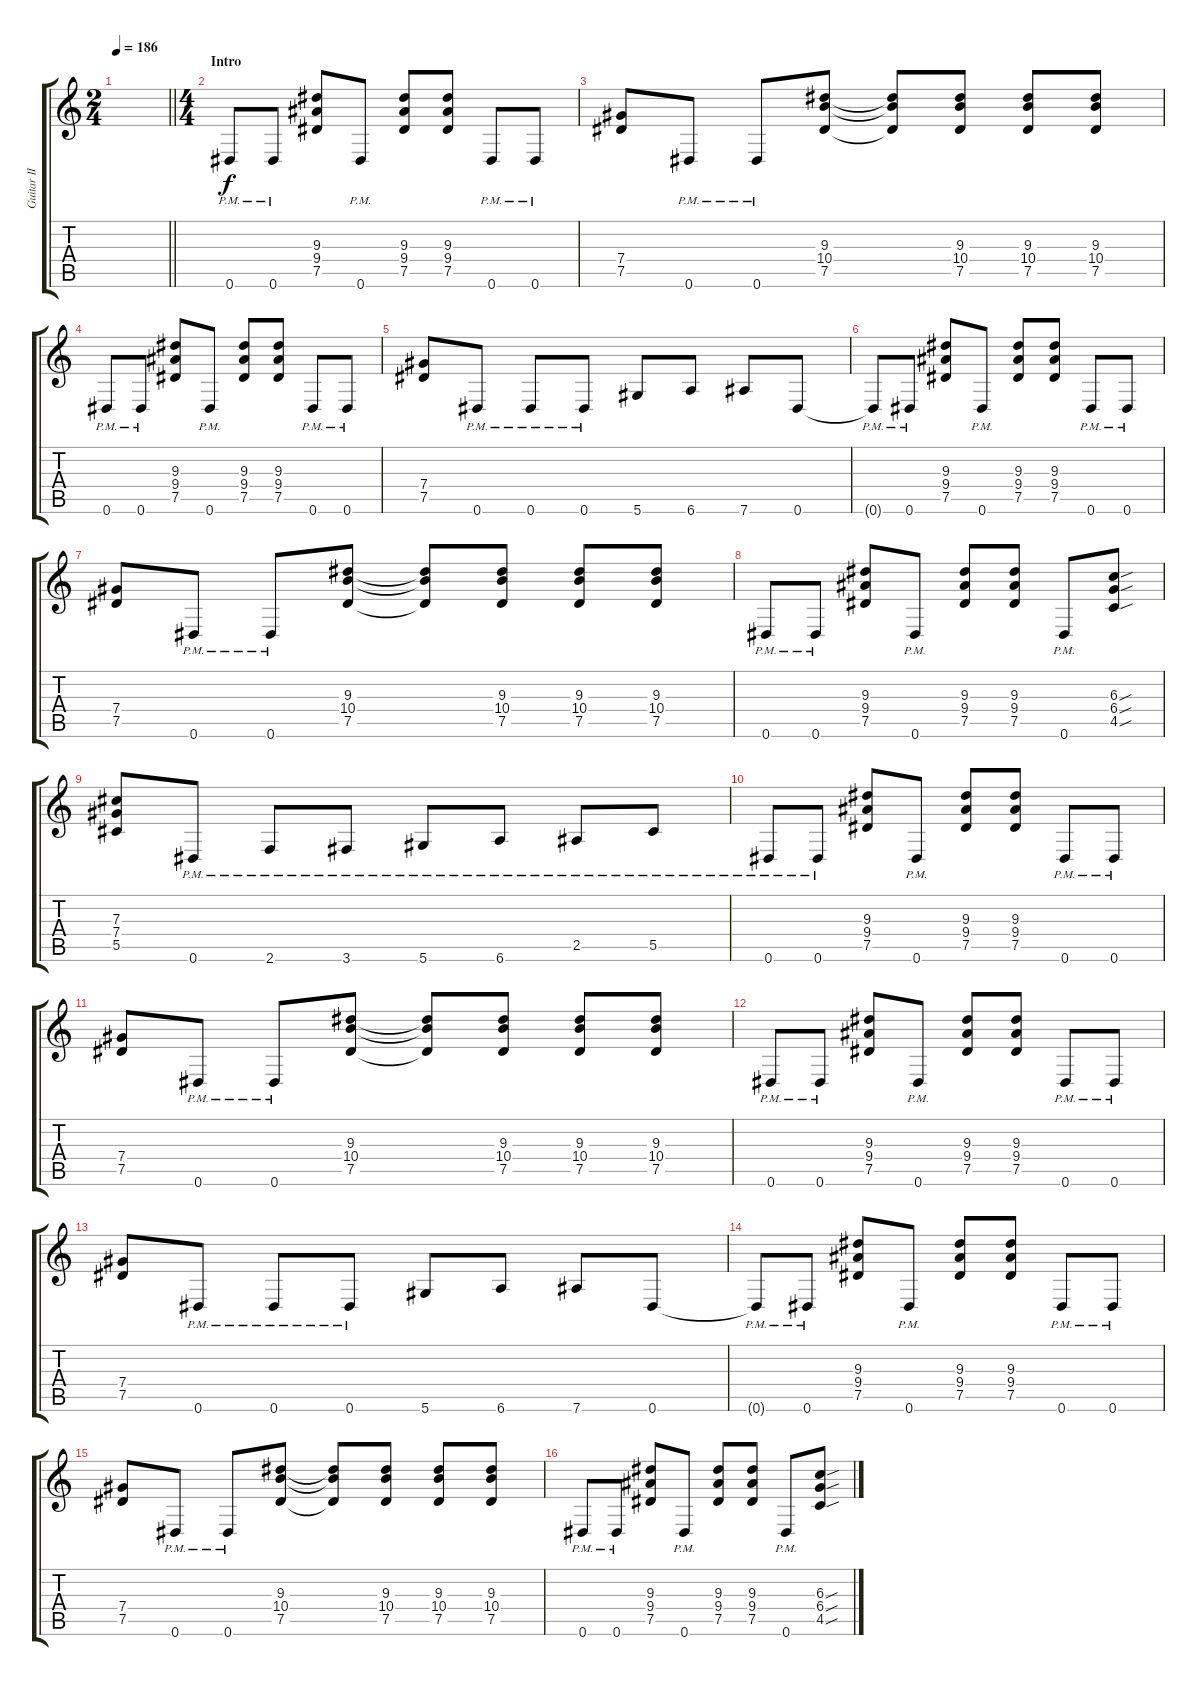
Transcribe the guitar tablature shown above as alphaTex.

\track ("Guitar II" "Guitar II") {instrument distortionguitar}
\staff {score tabs}
\tuning (Eb4 Bb3 Gb3 Db3 Ab2 Eb2) {hide}
\ts (2 4)
\tempo 186
\clef g2
\barLineRight lightlight
\ks c
|
\ts (4 4)
\section ("" "Intro")
0.6{pm}.8 0.6{pm}.8 (9.3 9.4 7.5).8 0.6{pm}.8 (9.3 9.4 7.5).8 (9.3 9.4 7.5).8 0.6{pm}.8 0.6{pm}.8 |
(7.4 7.5).8 0.6{pm}.8 0.6{pm}.8 (9.3 10.4 7.5).8 (9.3{t} 10.4{t} 7.5{t}).8 (9.3 10.4 7.5).8 (9.3 10.4 7.5).8 (9.3 10.4 7.5).8 |
0.6{pm}.8 0.6{pm}.8 (9.3 9.4 7.5).8 0.6{pm}.8 (9.3 9.4 7.5).8 (9.3 9.4 7.5).8 0.6{pm}.8 0.6{pm}.8 |
(7.4 7.5).8 0.6{pm}.8 0.6{pm}.8 0.6{pm}.8 5.6.8 6.6.8 7.6.8 0.6.8 |
0.6{pm t}.8 0.6{pm}.8 (9.3 9.4 7.5).8 0.6{pm}.8 (9.3 9.4 7.5).8 (9.3 9.4 7.5).8 0.6{pm}.8 0.6{pm}.8 |
(7.4 7.5).8 0.6{pm}.8 0.6{pm}.8 (9.3 10.4 7.5).8 (9.3{t} 10.4{t} 7.5{t}).8 (9.3 10.4 7.5).8 (9.3 10.4 7.5).8 (9.3 10.4 7.5).8 |
0.6{pm}.8 0.6{pm}.8 (9.3 9.4 7.5).8 0.6{pm}.8 (9.3 9.4 7.5).8 (9.3 9.4 7.5).8 0.6{pm}.8 (6.3{sou} 6.4{sou} 4.5{sou}).8 |
(7.3 7.4 5.5).8 0.6{pm}.8 2.6{pm}.8 3.6{pm}.8 5.6{pm}.8 6.6{pm}.8 2.5{pm}.8 5.5{pm}.8 |
0.6{pm}.8 0.6{pm}.8 (9.3 9.4 7.5).8 0.6{pm}.8 (9.3 9.4 7.5).8 (9.3 9.4 7.5).8 0.6{pm}.8 0.6{pm}.8 |
(7.4 7.5).8 0.6{pm}.8 0.6{pm}.8 (9.3 10.4 7.5).8 (9.3{t} 10.4{t} 7.5{t}).8 (9.3 10.4 7.5).8 (9.3 10.4 7.5).8 (9.3 10.4 7.5).8 |
0.6{pm}.8 0.6{pm}.8 (9.3 9.4 7.5).8 0.6{pm}.8 (9.3 9.4 7.5).8 (9.3 9.4 7.5).8 0.6{pm}.8 0.6{pm}.8 |
(7.4 7.5).8 0.6{pm}.8 0.6{pm}.8 0.6{pm}.8 5.6.8 6.6.8 7.6.8 0.6.8 |
0.6{pm t}.8 0.6{pm}.8 (9.3 9.4 7.5).8 0.6{pm}.8 (9.3 9.4 7.5).8 (9.3 9.4 7.5).8 0.6{pm}.8 0.6{pm}.8 |
(7.4 7.5).8 0.6{pm}.8 0.6{pm}.8 (9.3 10.4 7.5).8 (9.3{t} 10.4{t} 7.5{t}).8 (9.3 10.4 7.5).8 (9.3 10.4 7.5).8 (9.3 10.4 7.5).8 |
0.6{pm}.8 0.6{pm}.8 (9.3 9.4 7.5).8 0.6{pm}.8 (9.3 9.4 7.5).8 (9.3 9.4 7.5).8 0.6{pm}.8 (6.3{sou} 6.4{sou} 4.5{sou}).8
